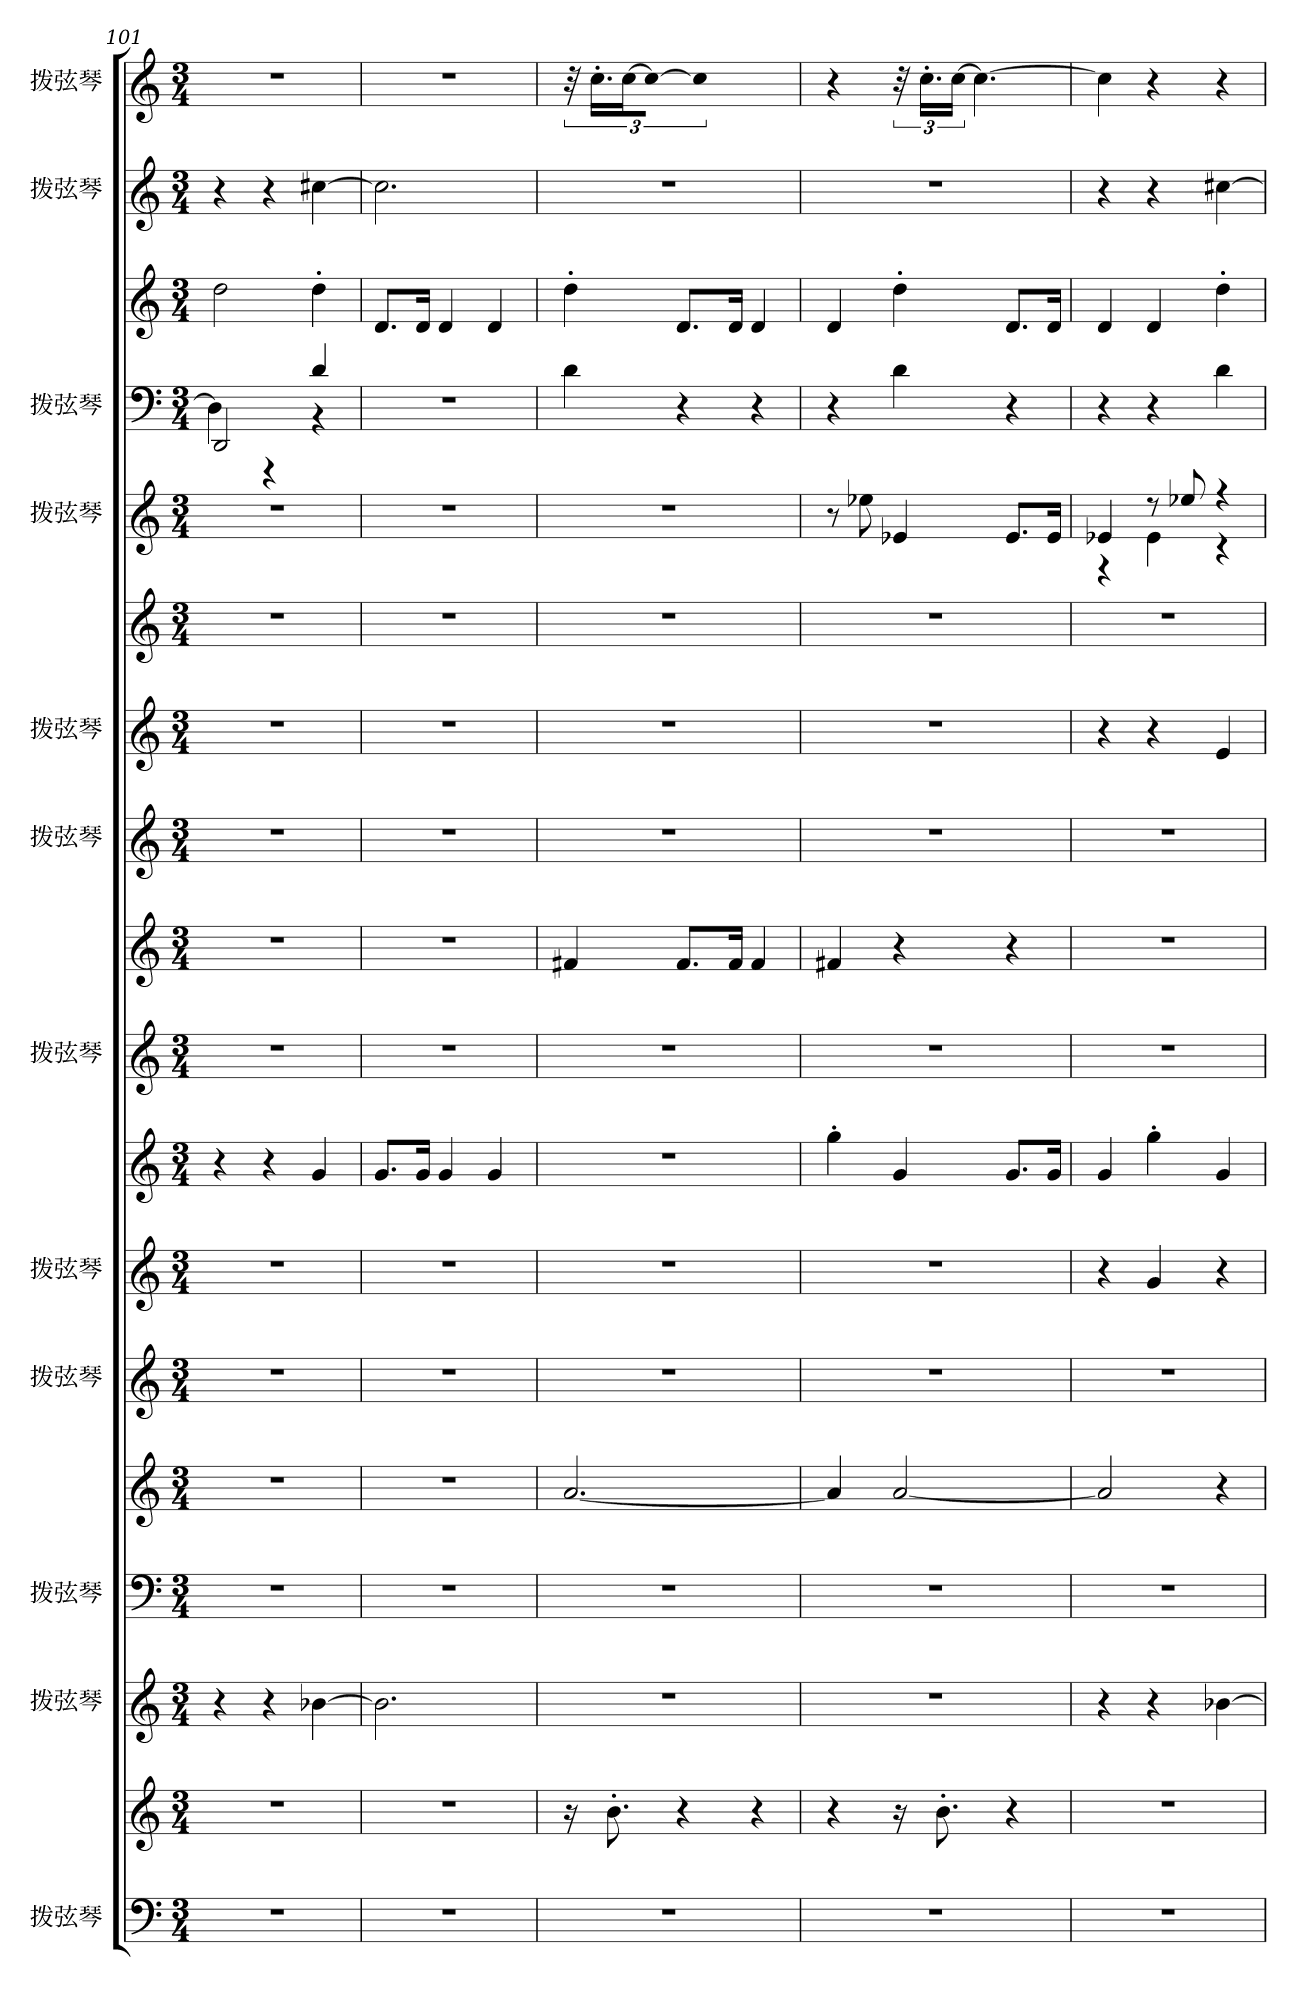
**kern	**kern	**kern	**kern	**kern	**kern	**kern	**kern	**kern	**kern	**kern	**kern	**kern	**kern	**kern	**kern	**kern	**kern
*part12	*part12	*part11	*part10	*part10	*part9	*part8	*part8	*part7	*part7	*part6	*part5	*part5	*part4	*part3	*part3	*part2	*part1
*staff18	*staff17	*staff16	*staff15	*staff14	*staff13	*staff12	*staff11	*staff10	*staff9	*staff8	*staff7	*staff6	*staff5	*staff4	*staff3	*staff2	*staff1
*I"拨弦琴	*	*I"拨弦琴	*I"拨弦琴	*	*I"拨弦琴	*I"拨弦琴	*	*I"拨弦琴	*	*I"拨弦琴	*I"拨弦琴	*	*I"拨弦琴	*I"拨弦琴	*	*I"拨弦琴	*I"拨弦琴
*clefF4	*clefG2	*clefG2	*clefF4	*clefG2	*clefG2	*clefG2	*clefG2	*clefG2	*clefG2	*clefG2	*clefG2	*clefG2	*clefG2	*clefF4	*clefG2	*clefG2	*clefG2
*k[]	*k[]	*k[]	*k[]	*k[]	*k[]	*k[]	*k[]	*k[]	*k[]	*k[]	*k[]	*k[]	*k[]	*k[]	*k[]	*k[]	*k[]
*M3/4	*M3/4	*M3/4	*M3/4	*M3/4	*M3/4	*M3/4	*M3/4	*M3/4	*M3/4	*M3/4	*M3/4	*M3/4	*M3/4	*M3/4	*M3/4	*M3/4	*M3/4
=101	=101	=101	=101	=101	=101	=101	=101	=101	=101	=101	=101	=101	=101	=101	=101	=101	=101
*	*	*	*	*	*	*	*	*	*	*	*	*	*	*^	*	*	*
2.r	2.r	4r	2.r	2.r	2.r	2.r	4r	2.r	2.r	2.r	2.r	2.r	2.r	2DD/	4D\]	2dd\	4r	2.r
.	.	4r	.	.	.	.	4r	.	.	.	.	.	.	.	4r	.	4r	.
.	.	[4b-X\	.	.	.	.	4g/	.	.	.	.	.	.	4d/	4r	4dd'\	[4cc#X\	.
*	*	*	*	*	*	*	*	*	*	*	*	*	*	*v	*v	*	*	*
=102	=102	=102	=102	=102	=102	=102	=102	=102	=102	=102	=102	=102	=102	=102	=102	=102	=102
2.r	2.r	2.b-\]	2.r	2.r	2.r	2.r	8.g/L	2.r	2.r	2.r	2.r	2.r	2.r	2.r	8.d/L	2.cc#\]	2.r
.	.	.	.	.	.	.	16g/Jk	.	.	.	.	.	.	.	16d/Jk	.	.
.	.	.	.	.	.	.	4g/	.	.	.	.	.	.	.	4d/	.	.
.	.	.	.	.	.	.	4g/	.	.	.	.	.	.	.	4d/	.	.
=103	=103	=103	=103	=103	=103	=103	=103	=103	=103	=103	=103	=103	=103	=103	=103	=103	=103
2.r	16r	2.r	2.r	[2.a/	2.r	2.r	2.r	2.r	4f#X/	2.r	2.r	2.r	2.r	4d\	4dd'\	2.r	48r
.	.	.	.	.	.	.	.	.	.	.	.	.	.	.	.	.	24.cc'\LL
.	8.b'\	.	.	.	.	.	.	.	.	.	.	.	.	.	.	.	.
.	.	.	.	.	.	.	.	.	.	.	.	.	.	.	.	.	[24cc\J
.	.	.	.	.	.	.	.	.	.	.	.	.	.	.	.	.	8cc\J_
.	4r	.	.	.	.	.	.	.	8.f#/L	.	.	.	.	4r	8.d/L	.	2cc\]
.	.	.	.	.	.	.	.	.	16f#/Jk	.	.	.	.	.	16d/Jk	.	.
.	4r	.	.	.	.	.	.	.	4f#/	.	.	.	.	4r	4d/	.	.
!!LO:PB:g=z
=104	=104	=104	=104	=104	=104	=104	=104	=104	=104	=104	=104	=104	=104	=104	=104	=104	=104
2.r	4r	2.r	2.r	4a/]	2.r	2.r	4gg'\	2.r	4f#X/	2.r	2.r	2.r	8r	4r	4d/	2.r	4r
.	.	.	.	.	.	.	.	.	.	.	.	.	8ee-X\	.	.	.	.
.	16r	.	.	[2a/	.	.	4g/	.	4r	.	.	.	4e-X/	4d\	4dd'\	.	48r
.	.	.	.	.	.	.	.	.	.	.	.	.	.	.	.	.	24.cc'\LL
.	8.b'\	.	.	.	.	.	.	.	.	.	.	.	.	.	.	.	.
.	.	.	.	.	.	.	.	.	.	.	.	.	.	.	.	.	[24cc\JJ
.	.	.	.	.	.	.	.	.	.	.	.	.	.	.	.	.	4.cc\_
.	4r	.	.	.	.	.	8.g/L	.	4r	.	.	.	8.e-/L	4r	8.d/L	.	.
.	.	.	.	.	.	.	16g/Jk	.	.	.	.	.	16e-/Jk	.	16d/Jk	.	.
=105	=105	=105	=105	=105	=105	=105	=105	=105	=105	=105	=105	=105	=105	=105	=105	=105	=105
*	*	*	*	*	*	*	*	*	*	*	*	*	*^	*	*	*	*
2.r	2.r	4r	2.r	2a/]	2.r	4r	4g/	2.r	2.r	2.r	4r	2.r	4e-X/	4r	4r	4d/	4r	4cc\]
.	.	4r	.	.	.	4g/	4gg'\	.	.	.	4r	.	8r	4e-\	4r	4d/	4r	4r
.	.	.	.	.	.	.	.	.	.	.	.	.	8ee-X/	.	.	.	.	.
.	.	[4b-X\	.	4r	.	4r	4g/	.	.	.	4e/	.	4r	4r	4d\	4dd'\	[4cc#X\	4r
*	*	*	*	*	*	*	*	*	*	*	*	*	*v	*v	*	*	*	*
=	=	=	=	=	=	=	=	=	=	=	=	=	=	=	=	=	=
*-	*-	*-	*-	*-	*-	*-	*-	*-	*-	*-	*-	*-	*-	*-	*-	*-	*-
